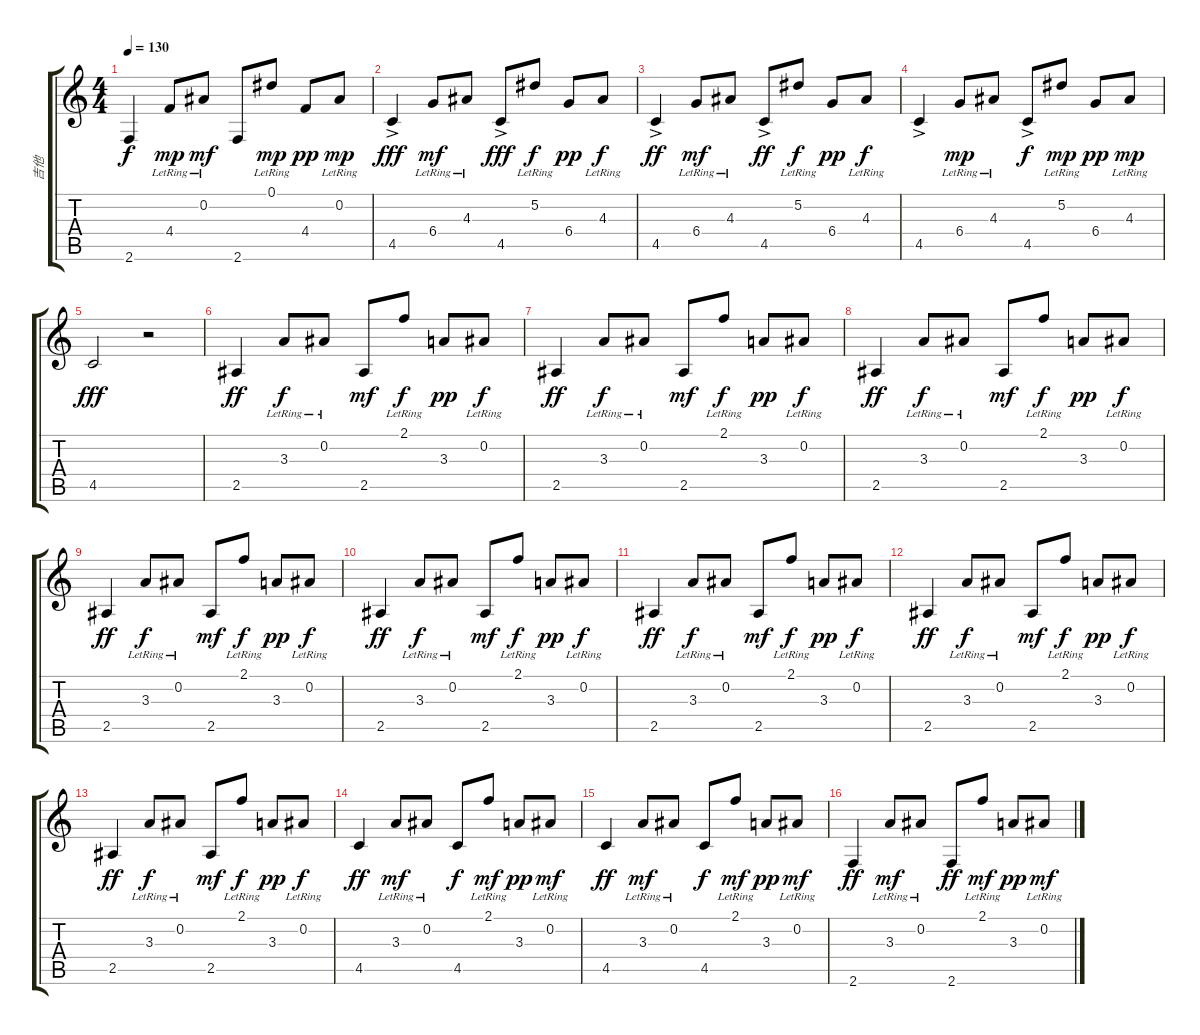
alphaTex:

\track ("吉他" "吉他") {instrument acousticguitarsteel}
\staff {score tabs}
\tuning (Eb4 Bb3 Gb3 Db3 Ab2 Eb2) {hide}
\ts (4 4)
\tempo 130
\clef g2
\ks c
2.6.4{dy f} 4.4{lr}.8{dy mp} 0.2{lr}.8{dy mf} 2.6.8 0.1{lr}.8{dy mp} 4.4.8{dy pp} 0.2{lr}.8{dy mp} |
4.5{ac}.4{dy fff} 6.4{lr}.8{dy mf} 4.3{lr}.8 4.5{ac}.8{dy fff} 5.2{lr}.8{dy f} 6.4.8{dy pp} 4.3{lr}.8{dy f} |
4.5{ac}.4{dy ff} 6.4{lr}.8{dy mf} 4.3{lr}.8 4.5{ac}.8{dy ff} 5.2{lr}.8{dy f} 6.4.8{dy pp} 4.3{lr}.8{dy f} |
4.5{ac}.4 6.4{lr}.8{dy mp} 4.3{lr}.8 4.5{ac}.8{dy f} 5.2{lr}.8{dy mp} 6.4.8{dy pp} 4.3{lr}.8{dy mp} |
4.5.2{dy fff} r.2 |
2.5.4{dy ff} 3.3{lr}.8{dy f} 0.2{lr}.8 2.5.8{dy mf} 2.1{lr}.8{dy f} 3.3.8{dy pp} 0.2{lr}.8{dy f} |
2.5.4{dy ff} 3.3{lr}.8{dy f} 0.2{lr}.8 2.5.8{dy mf} 2.1{lr}.8{dy f} 3.3.8{dy pp} 0.2{lr}.8{dy f} |
2.5.4{dy ff} 3.3{lr}.8{dy f} 0.2{lr}.8 2.5.8{dy mf} 2.1{lr}.8{dy f} 3.3.8{dy pp} 0.2{lr}.8{dy f} |
2.5.4{dy ff} 3.3{lr}.8{dy f} 0.2{lr}.8 2.5.8{dy mf} 2.1{lr}.8{dy f} 3.3.8{dy pp} 0.2{lr}.8{dy f} |
2.5.4{dy ff} 3.3{lr}.8{dy f} 0.2{lr}.8 2.5.8{dy mf} 2.1{lr}.8{dy f} 3.3.8{dy pp} 0.2{lr}.8{dy f} |
2.5.4{dy ff} 3.3{lr}.8{dy f} 0.2{lr}.8 2.5.8{dy mf} 2.1{lr}.8{dy f} 3.3.8{dy pp} 0.2{lr}.8{dy f} |
2.5.4{dy ff} 3.3{lr}.8{dy f} 0.2{lr}.8 2.5.8{dy mf} 2.1{lr}.8{dy f} 3.3.8{dy pp} 0.2{lr}.8{dy f} |
2.5.4{dy ff} 3.3{lr}.8{dy f} 0.2{lr}.8 2.5.8{dy mf} 2.1{lr}.8{dy f} 3.3.8{dy pp} 0.2{lr}.8{dy f} |
4.5.4{dy ff} 3.3{lr}.8{dy mf} 0.2{lr}.8 4.5.8{dy f} 2.1{lr}.8{dy mf} 3.3.8{dy pp} 0.2{lr}.8{dy mf} |
4.5.4{dy ff} 3.3{lr}.8{dy mf} 0.2{lr}.8 4.5.8{dy f} 2.1{lr}.8{dy mf} 3.3.8{dy pp} 0.2{lr}.8{dy mf} |
2.6.4{dy ff} 3.3{lr}.8{dy mf} 0.2{lr}.8 2.6.8{dy ff} 2.1{lr}.8{dy mf} 3.3.8{dy pp} 0.2{lr}.8{dy mf}
